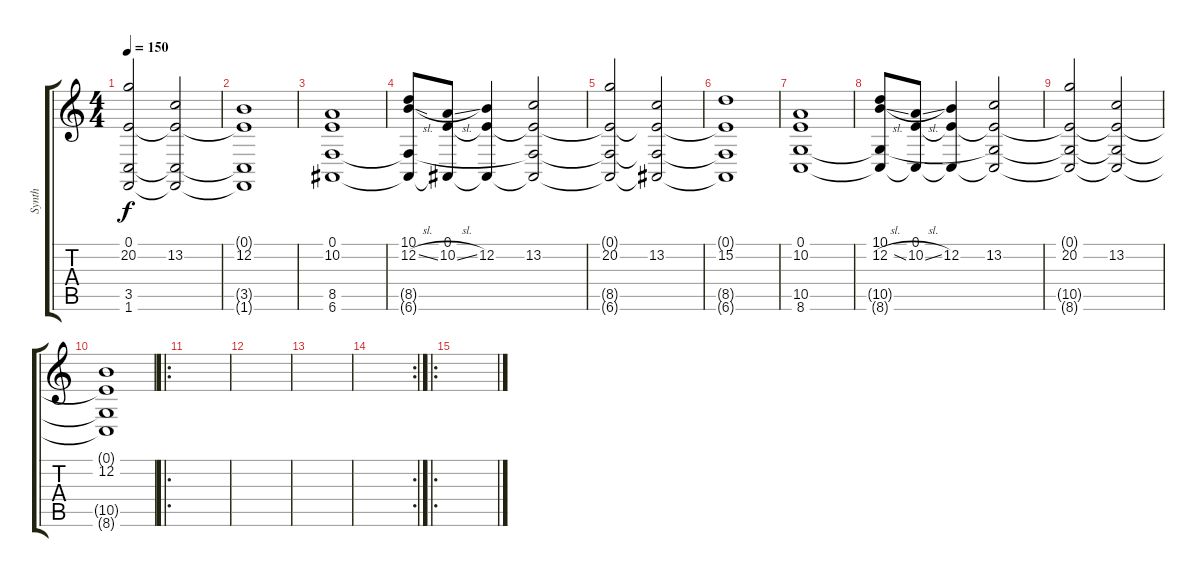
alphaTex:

\track ("Synth" "Synth") {instrument fx7echoes}
\staff {score tabs}
\tuning (E4 B3 G3 D3 A2 E2) {hide}
\ts (4 4)
\tempo 150
\clef g2
\ks c
(0.1{t} 20.2 3.5{t} 1.6{t}).2{dy f} (0.1{t} 13.2 3.5{t} 1.6{t}).2 |
(0.1{t} 12.2 3.5{t} 1.6{t}).1 |
(0.1 10.2 8.5 6.6).1{volume 14} |
(10.1 12.2{sl} 8.5{t} 6.6{t}).8 (0.1 10.2{sl} 6.6{t}).8 (0.1{t} 12.2 6.6{t}).4 (0.1{t} 13.2 8.5{t} 6.6{t}).2 |
(0.1{t} 20.2 8.5{t} 6.6{t}).2 (0.1{t} 13.2 8.5{t} 6.6{t}).2 |
(0.1{t} 15.2 8.5{t} 6.6{t}).1 |
(0.1 10.2 10.5 8.6).1{volume 14} |
(10.1 12.2{sl} 10.5{t} 8.6{t}).8 (0.1 10.2{sl} 8.6{t}).8 (0.1{t} 12.2 8.6{t}).4 (0.1{t} 13.2 10.5{t} 8.6{t}).2 |
(0.1{t} 20.2 10.5{t} 8.6{t}).2 (0.1{t} 13.2 10.5{t} 8.6{t}).2 |
(0.1{t} 12.2 10.5{t} 8.6{t}).1 |
\ro
|
|
|
\rc 2
|
\ro
